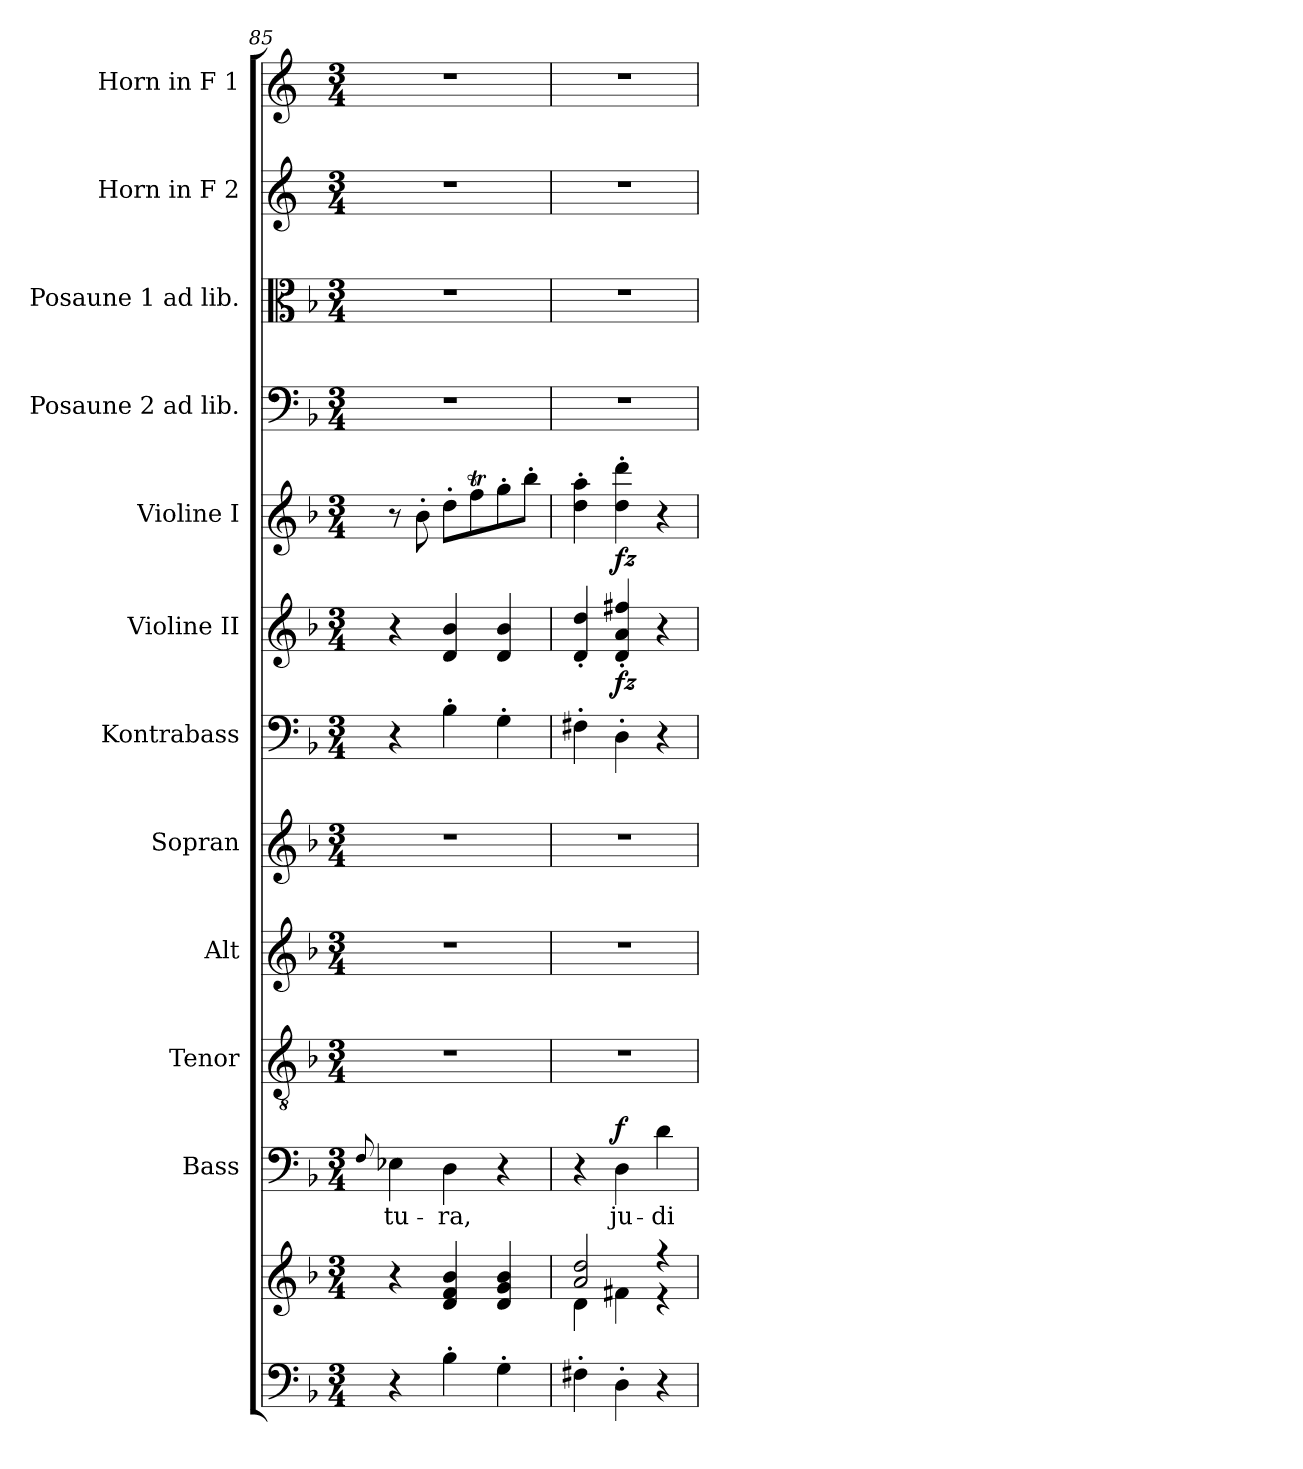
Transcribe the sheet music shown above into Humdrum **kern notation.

**kern	**kern	**dynam	**kern	**text	**dynam	**kern	**kern	**kern	**kern	**dynam	**kern	**dynam	**kern	**dynam	**kern	**kern	**kern	**kern
*part12	*part12	*part12	*part11	*part11	*part11	*part10	*part9	*part8	*part7	*part7	*part6	*part6	*part5	*part5	*part4	*part3	*part2	*part1
*staff13	*staff12	*staff12/13	*staff11	*staff11	*staff11	*staff10	*staff9	*staff8	*staff7	*staff7	*staff6	*staff6	*staff5	*staff5	*staff4	*staff3	*staff2	*staff1
*	*	*	*I"Bass	*	*	*I"Tenor	*I"Alt	*I"Sopran	*I"Kontrabass	*	*I"Violine II	*	*I"Violine I	*	*I"Posaune 2 ad lib.	*I"Posaune 1 ad lib.	*I"Horn in F 2	*I"Horn in F 1
*	*	*	*I'B.	*	*	*I'T.	*I'A.	*I'S.	*I'Kb.	*	*I'Vl. II	*	*I'Vl. I	*	*I'Pos. 2	*I'Pos. 1	*I'Hrn. F 2	*I'Hrn. F 1
*clefF4	*clefG2	*	*clefF4	*	*	*clefGv2	*clefG2	*clefG2	*clefF4	*	*clefG2	*	*clefG2	*	*clefF4	*clefC3	*clefG2	*clefG2
*	*	*	*	*	*	*	*	*	*ITrd7c12	*	*	*	*	*	*	*	*ITrd4c7	*ITrd4c7
*k[b-]	*k[b-]	*	*k[b-]	*	*	*k[b-]	*k[b-]	*k[b-]	*k[b-]	*	*k[b-]	*	*k[b-]	*	*k[b-]	*k[b-]	*k[b-]	*k[b-]
*F:	*F:	*	*F:	*	*	*F:	*F:	*F:	*F:	*	*F:	*	*F:	*	*F:	*F:	*F:	*F:
*M3/4	*M3/4	*	*M3/4	*	*	*M3/4	*M3/4	*M3/4	*M3/4	*	*M3/4	*	*M3/4	*	*M3/4	*M3/4	*M3/4	*M3/4
=85	=85	=85	=85	=85	=85	=85	=85	=85	=85	=85	=85	=85	=85	=85	=85	=85	=85	=85
.	.	.	8qqF/	.	.	.	.	.	.	.	.	.	.	.	.	.	.	.
!	!	!	!	!LO:LY:b	!	!	!	!	!	!	!	!	!	!	!	!	!	!
4r	4r	.	4E-X\	-tu-	.	2.r	2.r	2.r	4r	.	4r	.	8r	.	2.r	2.r	2.r	2.r
.	.	.	.	.	.	.	.	.	.	.	.	.	8b-'>\	.	.	.	.	.
!	!	!LO:DY:a=2	!	!LO:LY:b	!	!	!	!	!	!LO:DY:b	!	!	!	!	!	!	!	!
4B-'>\	4d/ 4f/ 4b-/	pf	4D\	-ra,	.	.	.	.	4BB-'>\	pf	4d/ 4b-/	.	8dd'>\L	.	.	.	.	.
.	.	.	.	.	.	.	.	.	.	.	.	.	8ffT\	.	.	.	.	.
4G'>\	4d/ 4g/ 4b-/	.	4r	.	.	.	.	.	4GG'>\	.	4d/ 4b-/	.	8gg'>\	.	.	.	.	.
.	.	.	.	.	.	.	.	.	.	.	.	.	8bb-'>\J	.	.	.	.	.
=86	=86	=86	=86	=86	=86	=86	=86	=86	=86	=86	=86	=86	=86	=86	=86	=86	=86	=86
*	*^	*	*	*	*	*	*	*	*	*	*	*	*	*	*	*	*	*
4F#X'>\	2a/ 2dd/	4d\	.	4r	.	.	2.r	2.r	2.r	4FF#X'>\	.	4d/'< 4dd/'<	.	4dd\'> 4aa\'>	.	2.r	2.r	2.r	2.r
!	!	!	!	!	!LO:LY:b	!LO:DY:a	!	!	!	!	!	!	!LO:DY:b	!	!LO:DY:b	!	!	!	!
4D'>\	.	4f#X\	.	4D\	ju-	f	.	.	.	4DD'>\	.	4d/'< 4a/'< 4ff#X/'<	fz	4dd\'> 4ddd\'>	fz	.	.	.	.
!	!	!	!	!	!LO:LY:b	!	!	!	!	!	!	!	!	!	!	!	!	!	!
4r	4r	4r	.	4d\	-di-	.	.	.	.	4r	.	4r	.	4r	.	.	.	.	.
*	*v	*v	*	*	*	*	*	*	*	*	*	*	*	*	*	*	*	*	*
=	=	=	=	=	=	=	=	=	=	=	=	=	=	=	=	=	=	=
*-	*-	*-	*-	*-	*-	*-	*-	*-	*-	*-	*-	*-	*-	*-	*-	*-	*-	*-
